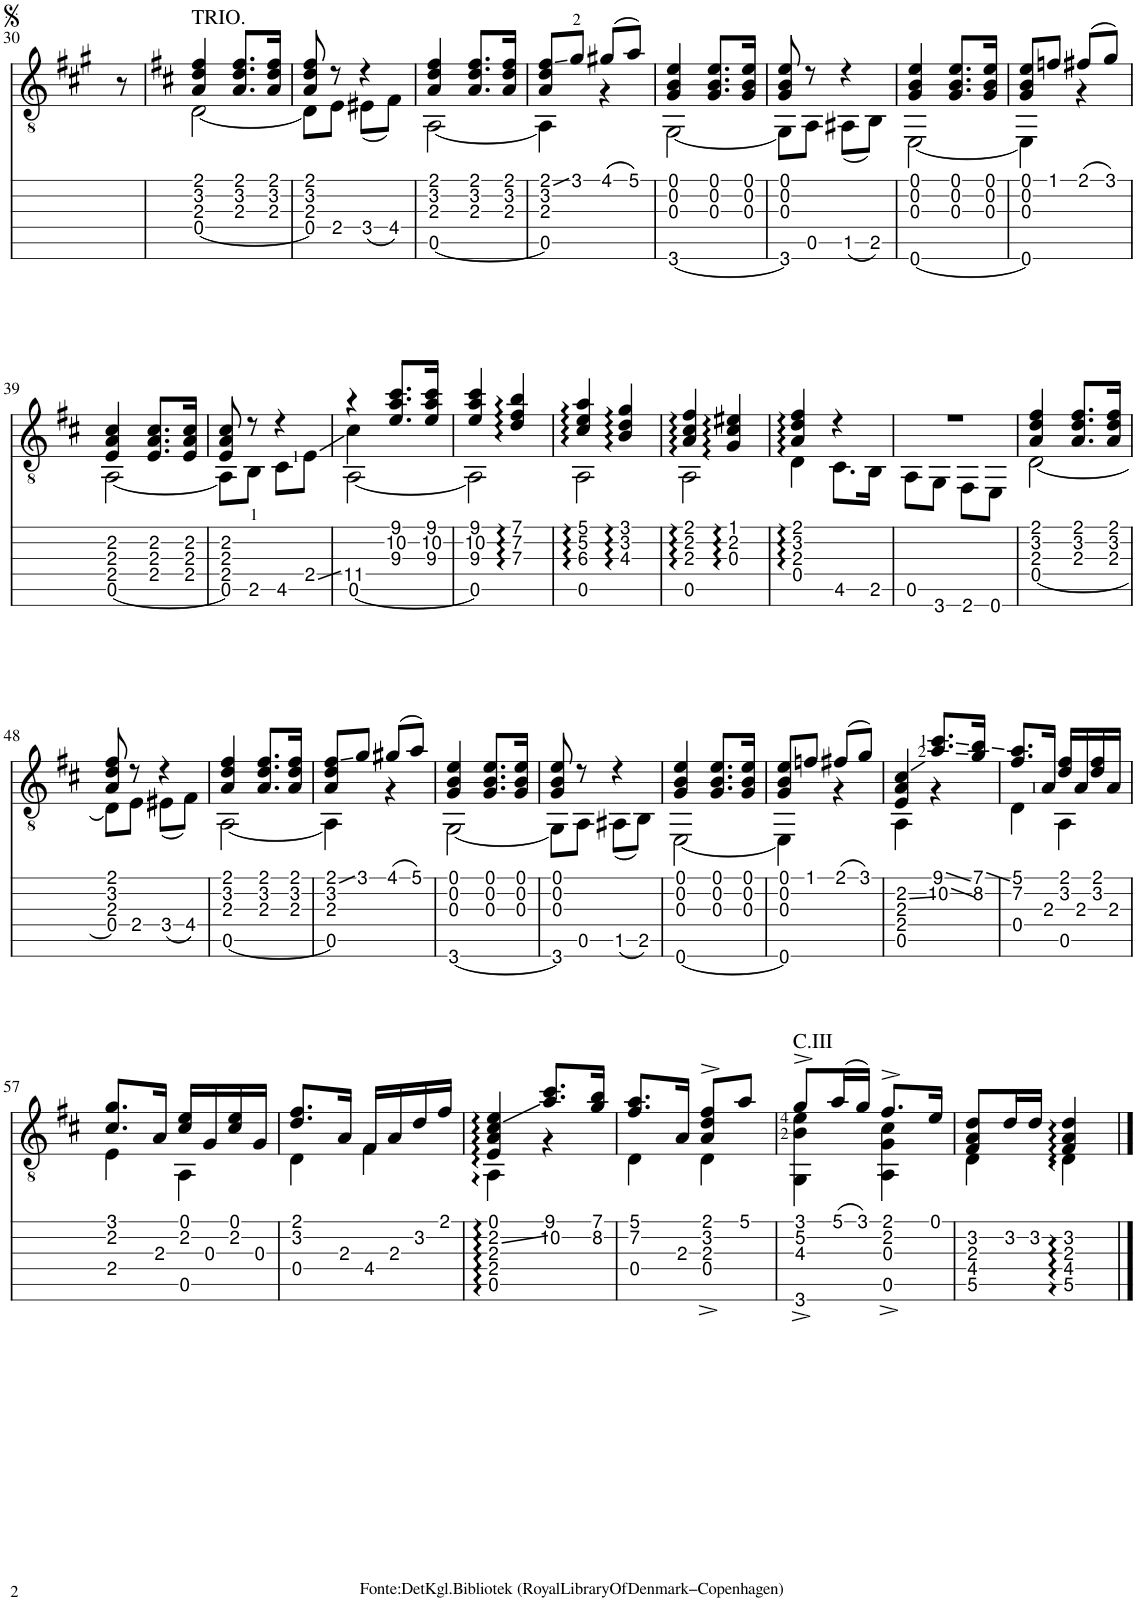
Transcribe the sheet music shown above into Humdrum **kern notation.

**kern	**kern
*part1	*part1
*staff2	*staff1
*I"Guitar	*
*I'Guit.	*
!!LO:PB:g=z
*	*clefGv2
*k[f#c#g#]	*k[f#c#g#]
*M2/4	*M2/4
=30	=30
8r	8r
=31	=31
*k[f#c#]	*k[f#c#]
*^	*^
!	!	!LO:TX:a:t=TRIO.	!
4A 4d 4f#	[2D	4A/ 4d/ 4f#/	[2D\
8.A\ 8.d\ 8.f#\L	.	8.A/ 8.d/ 8.f#/L	.
16A\ 16d\ 16f#\Jk	.	16A/ 16d/ 16f#/Jk	.
=32	=32	=32	=32
8A 8d 8f#	8DL]	8A/ 8d/ 8f#/	8D\L]
8r	8EJ	8r	8E\J
4r	8E#L	4r	(8E#X\L
.	8F#J	.	8F#\J)
=33	=33	=33	=33
4A 4d 4f#	[2AA	4A/ 4d/ 4f#/	[2AA\
8.A\ 8.d\ 8.f#\L	.	8.A/ 8.d/ 8.f#/L	.
16A\ 16d\ 16f#\Jk	.	16A/ 16d/ 16f#/Jk	.
=34	=34	=34	=34
8A\ 8d\ 8f#\L	4AA]	8A/ 8d/ 8f#/L	4AA\]
8gJ	.	8g/J	.
8g#L	4r	(8g#X/L	4r
8aJ	.	8a/J)	.
=35	=35	=35	=35
4G 4B 4e	[2GG	4G/ 4B/ 4e/	[2GG\
8.G\ 8.B\ 8.e\L	.	8.G/ 8.B/ 8.e/L	.
16G\ 16B\ 16e\Jk	.	16G/ 16B/ 16e/Jk	.
=36	=36	=36	=36
8G 8B 8e	8GGL]	8G/ 8B/ 8e/	8GG\L]
8r	8AAJ	8r	8AA\J
4r	8AA#L	4r	(8AA#X\L
.	8BBJ	.	8BB\J)
=37	=37	=37	=37
4G 4B 4e	[2EE	4G/ 4B/ 4e/	[2EE\
8.G\ 8.B\ 8.e\L	.	8.G/ 8.B/ 8.e/L	.
16G\ 16B\ 16e\Jk	.	16G/ 16B/ 16e/Jk	.
=38	=38	=38	=38
8G\ 8B\ 8e\L	4EE]	8G/ 8B/ 8e/L	4EE\]
8fJ	.	8fn/J	.
8f#L	4r	(8f#X/L	4r
8gJ	.	8g/J)	.
!!LO:LB:g=z	!!
=39	=39	=39	=39
4E 4A 4c#	[2AA	4E/ 4A/ 4c#/	[2AA\
8.E\ 8.A\ 8.c#\L	.	8.E/ 8.A/ 8.c#/L	.
16E\ 16A\ 16c#\Jk	.	16E/ 16A/ 16c#/Jk	.
=40	=40	=40	=40
8E 8A 8c#	8AAL]	8E/ 8A/ 8c#/	8AA\L]
8r	8BBJ	8r	8BB\J
4r	8C#L	4r	8C#\L
.	8EJ	.	8E\J
=41	=41	=41	=41
*	*^	*	*^
4r	4c#	[2AA	4r	4c#\	[2AA\
8.e\ 8.a\ 8.cc#\L	4ryy	.	8.e/ 8.a/ 8.cc#/L	4ryy	.
16e\ 16a\ 16cc#\Jk	.	.	16e/ 16a/ 16cc#/Jk	.	.
*	*v	*v	*	*	*
*	*	*	*v	*v
=42	=42	=42	=42
4e 4a 4cc#	2AA]	4e/ 4a/ 4cc#/	2AA\]
4d 4f# 4b	.	4d/ 4f#/ 4b/	.
=43	=43	=43	=43
4c# 4e 4a	2AA	4c#/ 4e/ 4a/	2AA\
4B 4d 4g	.	4B/ 4d/ 4g/	.
=44	=44	=44	=44
4A 4c# 4f#	2AA	4A/ 4c#/ 4f#/	2AA\
4G 4c# 4e#	.	4G/ 4c#/ 4e#X/	.
=45	=45	=45	=45
4A 4d 4f#	4D	4A/ 4d/ 4f#/	4D\
4r	8.C#L	4r	8.C#\L
.	16BBJk	.	16BB\Jk
=46	=46	=46	=46
2r	8AAL	2r	8AA\L
.	8GGJ	.	8GG\J
.	8FF#L	.	8FF#\L
.	8EEJ	.	8EE\J
=47	=47	=47	=47
4A 4d 4f#	[2D	4A/ 4d/ 4f#/	[2D\
8.A\ 8.d\ 8.f#\L	.	8.A/ 8.d/ 8.f#/L	.
16A\ 16d\ 16f#\Jk	.	16A/ 16d/ 16f#/Jk	.
!!LO:LB:g=z	!!
=48	=48	=48	=48
8A 8d 8f#	8DL]	8A/ 8d/ 8f#/	8D\L]
8r	8EJ	8r	8E\J
4r	8E#XL	4r	(8E#X\L
.	8F#J	.	8F#\J)
=49	=49	=49	=49
4A 4d 4f#	[2AA	4A/ 4d/ 4f#/	[2AA\
8.A\ 8.d\ 8.f#\L	.	8.A/ 8.d/ 8.f#/L	.
16A\ 16d\ 16f#\Jk	.	16A/ 16d/ 16f#/Jk	.
=50	=50	=50	=50
8A\ 8d\ 8f#\L	4AA]	8A/ 8d/ 8f#/L	4AA\]
8gJ	.	8g/J	.
8g#XL	4r	(8g#X/L	4r
8aJ	.	8a/J)	.
=51	=51	=51	=51
4G 4B 4e	[2GG	4G/ 4B/ 4e/	[2GG\
8.G\ 8.B\ 8.e\L	.	8.G/ 8.B/ 8.e/L	.
16G\ 16B\ 16e\Jk	.	16G/ 16B/ 16e/Jk	.
=52	=52	=52	=52
8G 8B 8e	8GGL]	8G/ 8B/ 8e/	8GG\L]
8r	8AAJ	8r	8AA\J
4r	8AA#XL	4r	(8AA#X\L
.	8BBJ	.	8BB\J)
=53	=53	=53	=53
4G 4B 4e	[2EE	4G/ 4B/ 4e/	[2EE\
8.G\ 8.B\ 8.e\L	.	8.G/ 8.B/ 8.e/L	.
16G\ 16B\ 16e\Jk	.	16G/ 16B/ 16e/Jk	.
=54	=54	=54	=54
8G\ 8B\ 8e\L	4EE]	8G/ 8B/ 8e/L	4EE\]
8fnJ	.	8fn/J	.
8f#XL	4r	(8f#X/L	4r
8gJ	.	8g/J)	.
=55	=55	=55	=55
4E 4A 4c#	4AA	4E/ 4A/ 4c#/	4AA\
8.a\ 8.cc#\L	4r	8.a/ 8.cc#/L	4r
16g\ 16b\Jk	.	16g/ 16b/Jk	.
=56	=56	=56	=56
8.f#\ 8.a\L	4D	8.f#/ 8.a/L	4D\
16AJk	.	16A/Jk	.
16d\ 16f#\LL	4AA	16d/ 16f#/LL	4AA\
16AJ	.	16A/	.
16d\ 16f#\L	.	16d/ 16f#/	.
16AJJ	.	16A/JJ	.
!!LO:LB:g=z	!!
=57	=57	=57	=57
8.c#\ 8.g\L	4E	8.c#/ 8.g/L	4E\
16AJk	.	16A/Jk	.
16c#\ 16e\LL	4AA	16c#/ 16e/LL	4AA\
16GJ	.	16G/	.
16c#\ 16e\L	.	16c#/ 16e/	.
16GJJ	.	16G/JJ	.
=58	=58	=58	=58
8.d\ 8.f#\L	4D	8.d/ 8.f#/L	4D\
16AJk	.	16A/Jk	.
16F#LL	4F#	16F#/LL	4F#\
16AJ	.	16A/	.
16dL	.	16d/	.
16f#JJ	.	16f#/JJ	.
=59	=59	=59	=59
4E 4A 4c# 4e	4AA	4E/ 4A/ 4c#/ 4e/	4AA\
8.a\ 8.cc#\L	4r	8.a/ 8.cc#/L	4r
16g\ 16b\Jk	.	16g/ 16b/Jk	.
=60	=60	=60	=60
8.f#\ 8.a\L	4D	8.f#/ 8.a/L	4D\
16AJk	.	16A/Jk	.
8A^\ 8d^\ 8f#^\L	4D	8A/^ 8d/^ 8f#/^L	4D\
8aJ	.	8a/J	.
=61	=61	=61	=61
!	!	!LO:TX:a:t=C.III	!
8g^L	4GG 4B 4e	8g^/L	4GG\ 4B\ 4e\
16aL	.	(16a/L	.
16gJJ	.	16g/JJ)	.
8.f#^L	4AA 4G 4c#	8.f#^/L	4AA\ 4G\ 4c#\
16eJk	.	16e/Jk	.
=62	=62	=62	=62
8F#\ 8A\ 8d\L	4D	8F#/ 8A/ 8d/L	4D\
16dL	.	16d/L	.
16dJJ	.	16d/JJ	.
4F# 4A 4d	4D	4F#/ 4A/ 4d/	4D\
*v	*v	*	*
*	*v	*v
==	==
*-	*-
